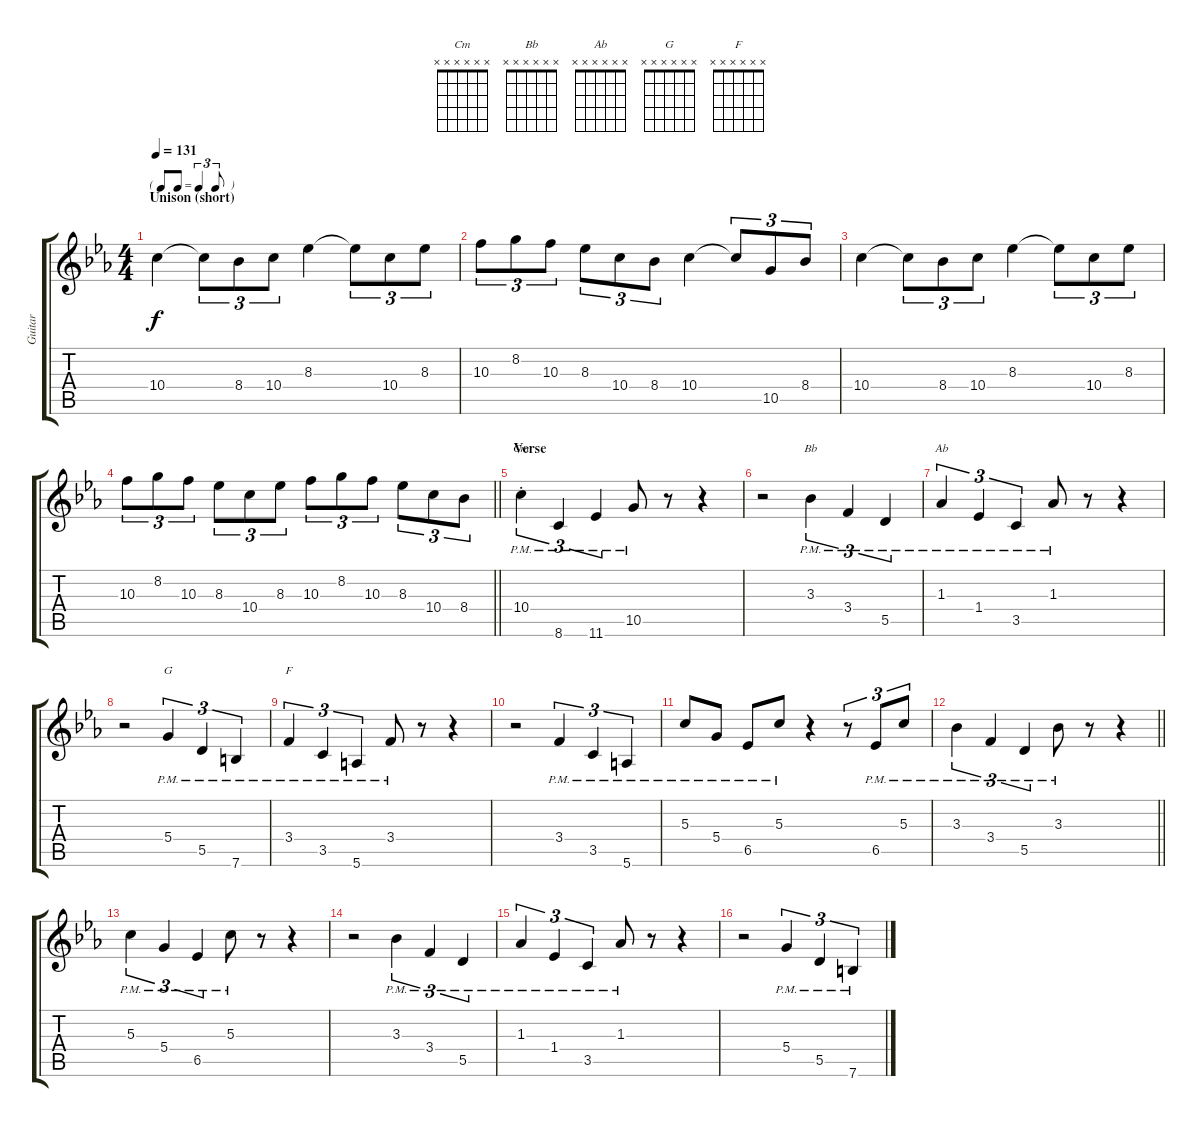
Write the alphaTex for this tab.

\track ("Guitar" "Guitar") {instrument electricguitarclean}
\staff {score tabs}
\tuning (E4 B3 G3 D3 A2 E2) {hide}
\chord ("Cm" x x x x x x)
\chord ("Bb" x x x x x x)
\chord ("Ab" x x x x x x)
\chord ("G" x x x x x x)
\chord ("F" x x x x x x)
\ts (4 4)
\tf triplet8th
\section ("" "Unison (short)")
\tempo 131
\clef g2
\ks cminor
10.4.4{dy f} 10.4{t}.8{tu (3 2)} 8.4.8{tu (3 2)} 10.4.8{tu (3 2)} 8.3.4 8.3{t}.8{tu (3 2)} 10.4.8{tu (3 2)} 8.3.8{tu (3 2)} |
10.3.8{tu (3 2)} 8.2.8{tu (3 2)} 10.3.8{tu (3 2)} 8.3.8{tu (3 2)} 10.4.8{tu (3 2)} 8.4.8{tu (3 2)} 10.4.4 10.4{t}.8{tu (3 2)} 10.5.8{tu (3 2)} 8.4.8{tu (3 2)} |
10.4.4 10.4{t}.8{tu (3 2)} 8.4.8{tu (3 2)} 10.4.8{tu (3 2)} 8.3.4 8.3{t}.8{tu (3 2)} 10.4.8{tu (3 2)} 8.3.8{tu (3 2)} |
\barLineRight lightlight
10.3.8{tu (3 2)} 8.2.8{tu (3 2)} 10.3.8{tu (3 2)} 8.3.8{tu (3 2)} 10.4.8{tu (3 2)} 8.3.8{tu (3 2)} 10.3.8{tu (3 2)} 8.2.8{tu (3 2)} 10.3.8{tu (3 2)} 8.3.8{tu (3 2)} 10.4.8{tu (3 2)} 8.4.8{tu (3 2)} |
\section ("" "Verse")
10.4{pm st}.4{tu (3 2) ch "Cm"} 8.6{pm}.4{tu (3 2)} 11.6{pm}.4{tu (3 2)} 10.5{pm}.8 r.8 r.4 |
r.2 3.3{pm}.4{tu (3 2) ch "Bb"} 3.4{pm}.4{tu (3 2)} 5.5{pm}.4{tu (3 2)} |
1.3{pm}.4{tu (3 2) ch "Ab"} 1.4{pm}.4{tu (3 2)} 3.5{pm}.4{tu (3 2)} 1.3{pm}.8 r.8 r.4 |
r.2 5.4{pm}.4{tu (3 2) ch "G"} 5.5{pm}.4{tu (3 2)} 7.6{pm}.4{tu (3 2)} |
3.4{pm}.4{tu (3 2) ch "F"} 3.5{pm}.4{tu (3 2)} 5.6{pm}.4{tu (3 2)} 3.4{pm}.8 r.8 r.4 |
r.2 3.4{pm}.4{tu (3 2)} 3.5{pm}.4{tu (3 2)} 5.6{pm}.4{tu (3 2)} |
5.3{pm}.8 5.4{pm}.8 6.5{pm}.8 5.3{pm}.8 r.4 r.8{tu (3 2)} 6.5{pm}.8{tu (3 2)} 5.3{pm}.8{tu (3 2)} |
\barLineRight lightlight
3.3{pm}.4{tu (3 2)} 3.4{pm}.4{tu (3 2)} 5.5{pm}.4{tu (3 2)} 3.3{pm}.8 r.8 r.4 |
5.3{pm}.4{tu (3 2)} 5.4{pm}.4{tu (3 2)} 6.5{pm}.4{tu (3 2)} 5.3{pm}.8 r.8 r.4 |
r.2 3.3{pm}.4{tu (3 2)} 3.4{pm}.4{tu (3 2)} 5.5{pm}.4{tu (3 2)} |
1.3{pm}.4{tu (3 2)} 1.4{pm}.4{tu (3 2)} 3.5{pm}.4{tu (3 2)} 1.3{pm}.8 r.8 r.4 |
r.2 5.4{pm}.4{tu (3 2)} 5.5{pm}.4{tu (3 2)} 7.6{pm}.4{tu (3 2)}
